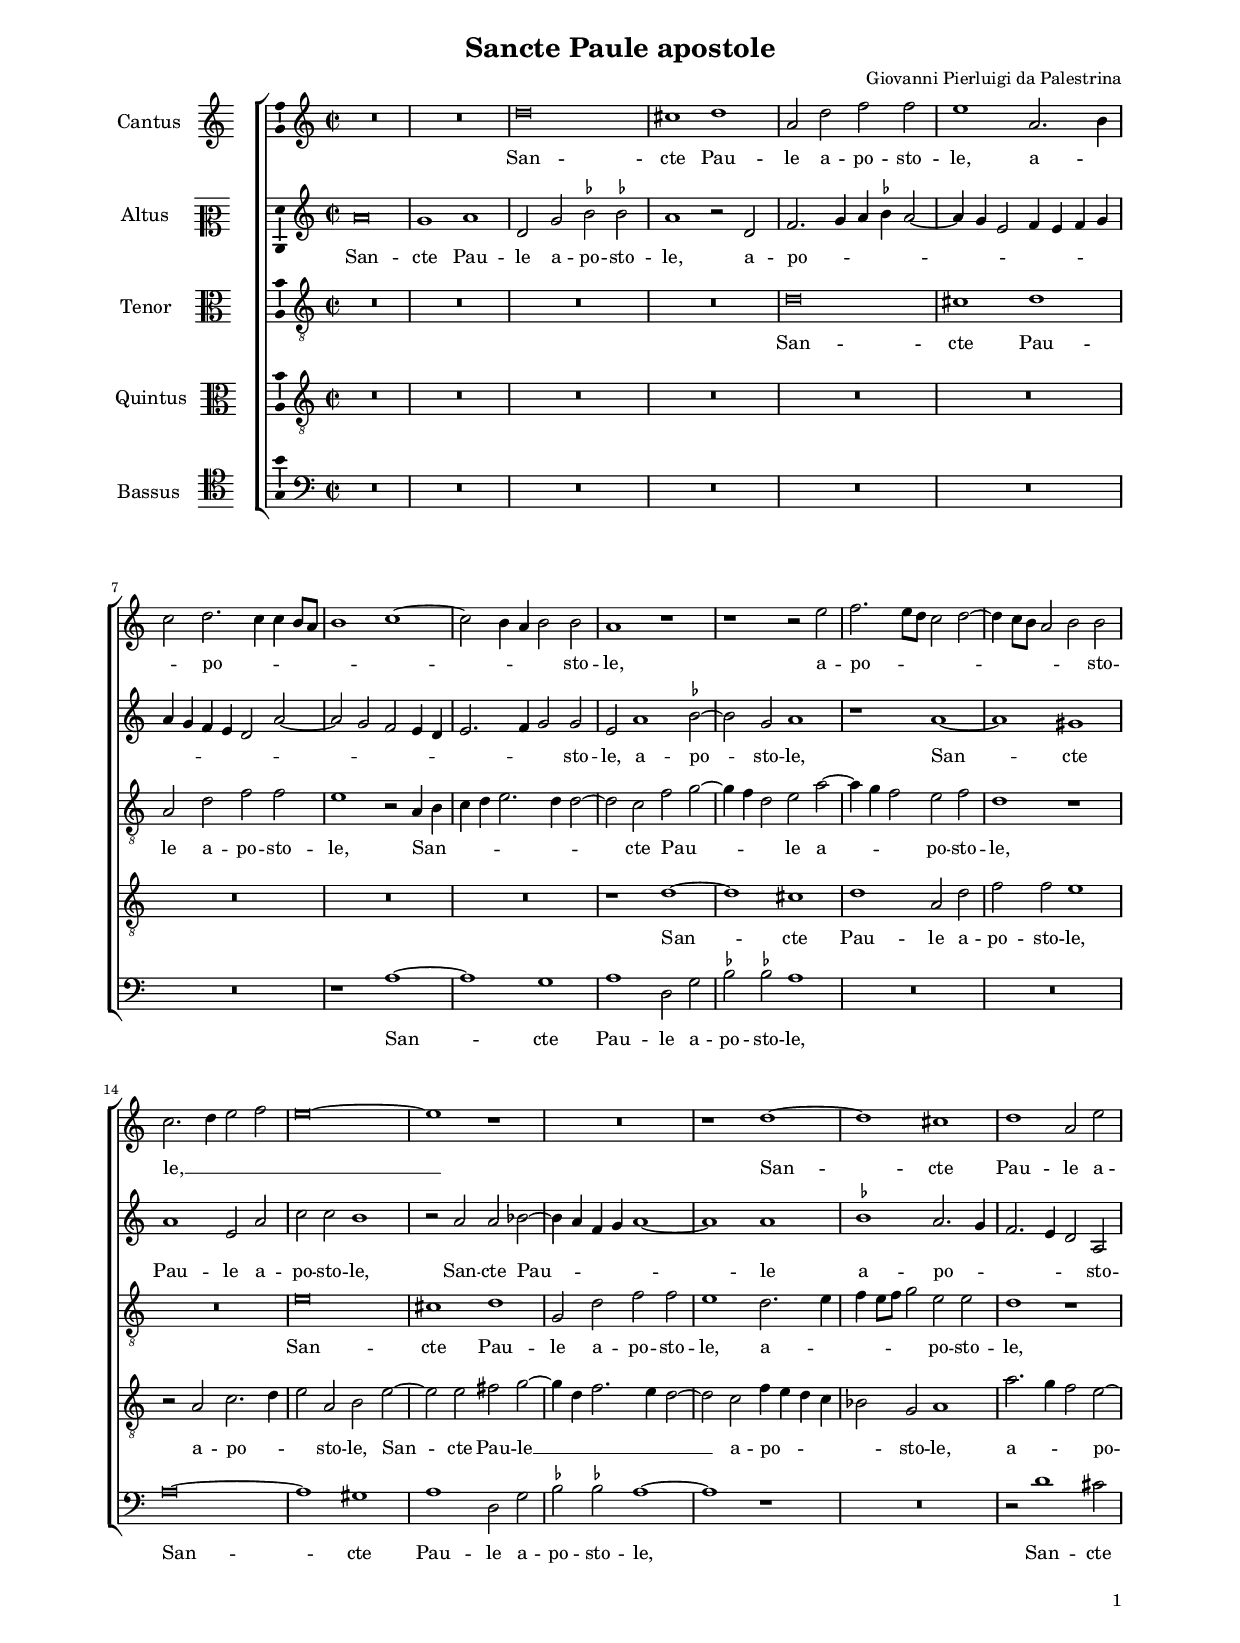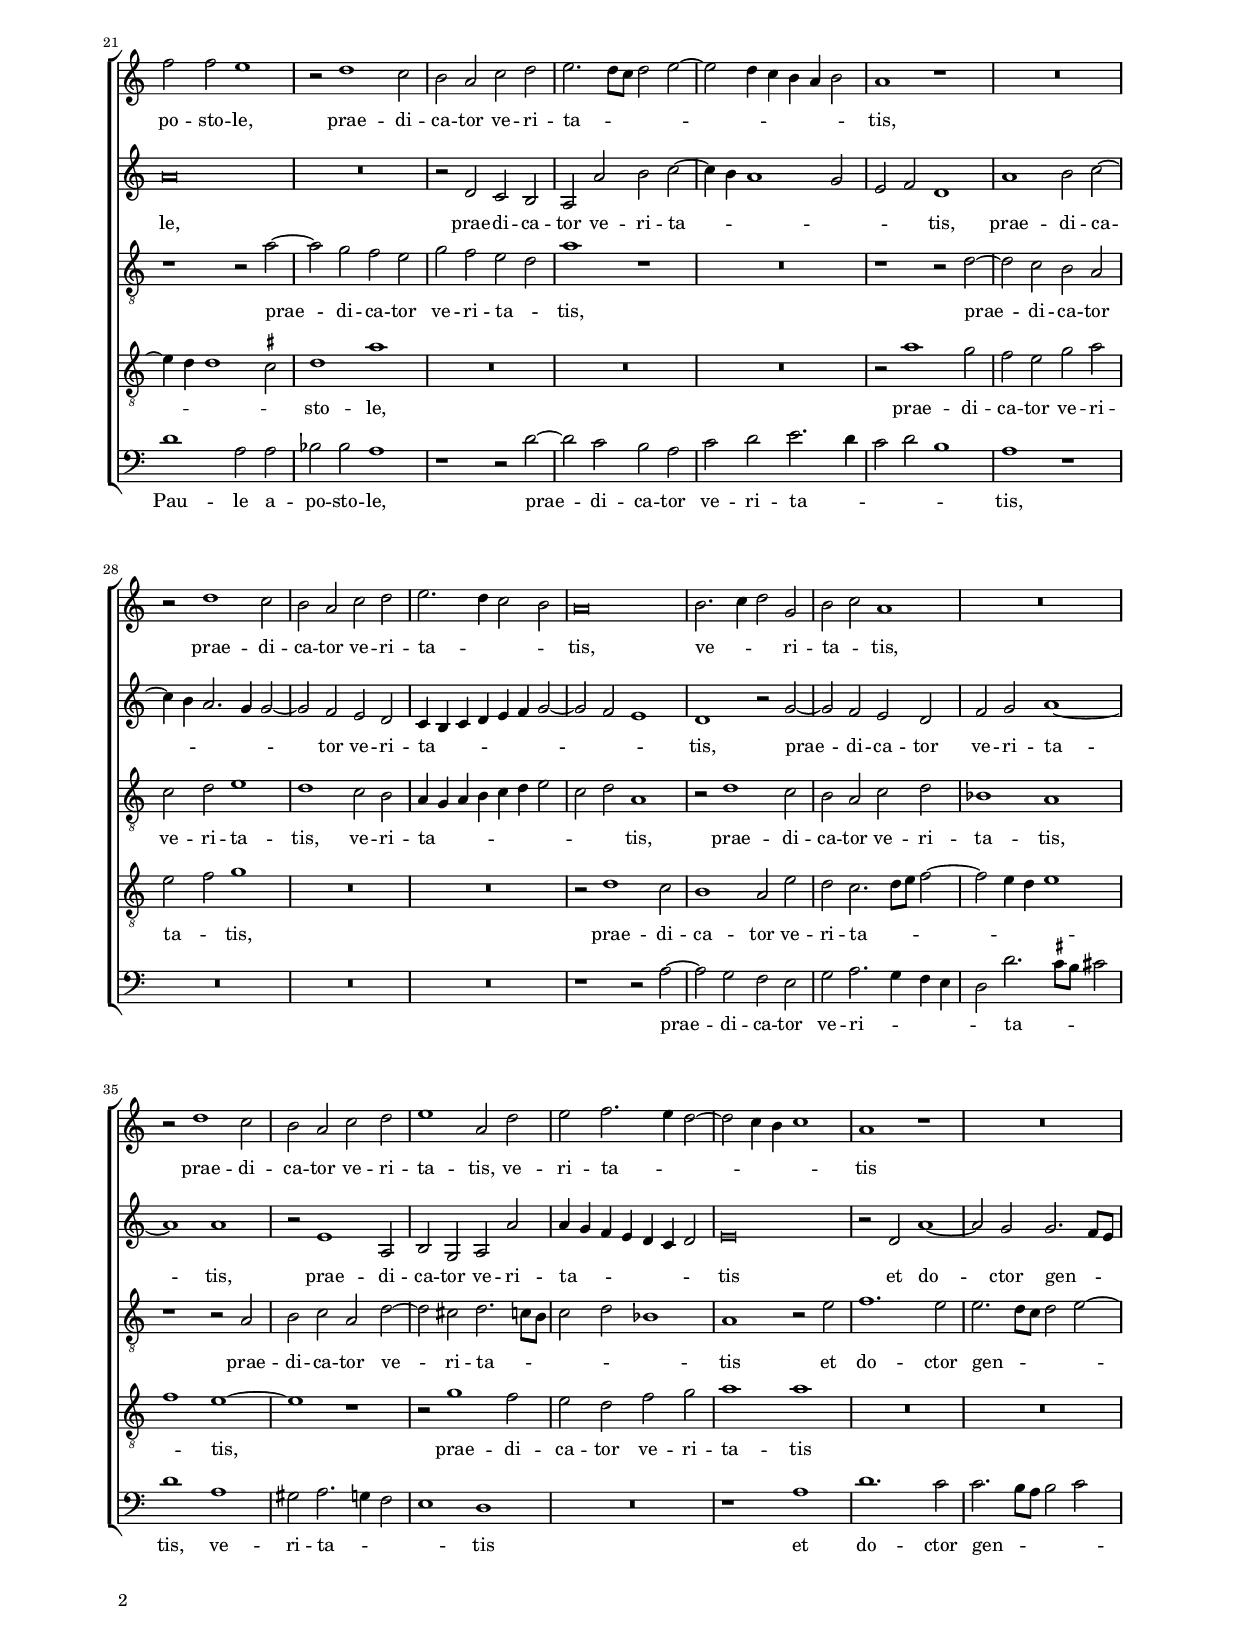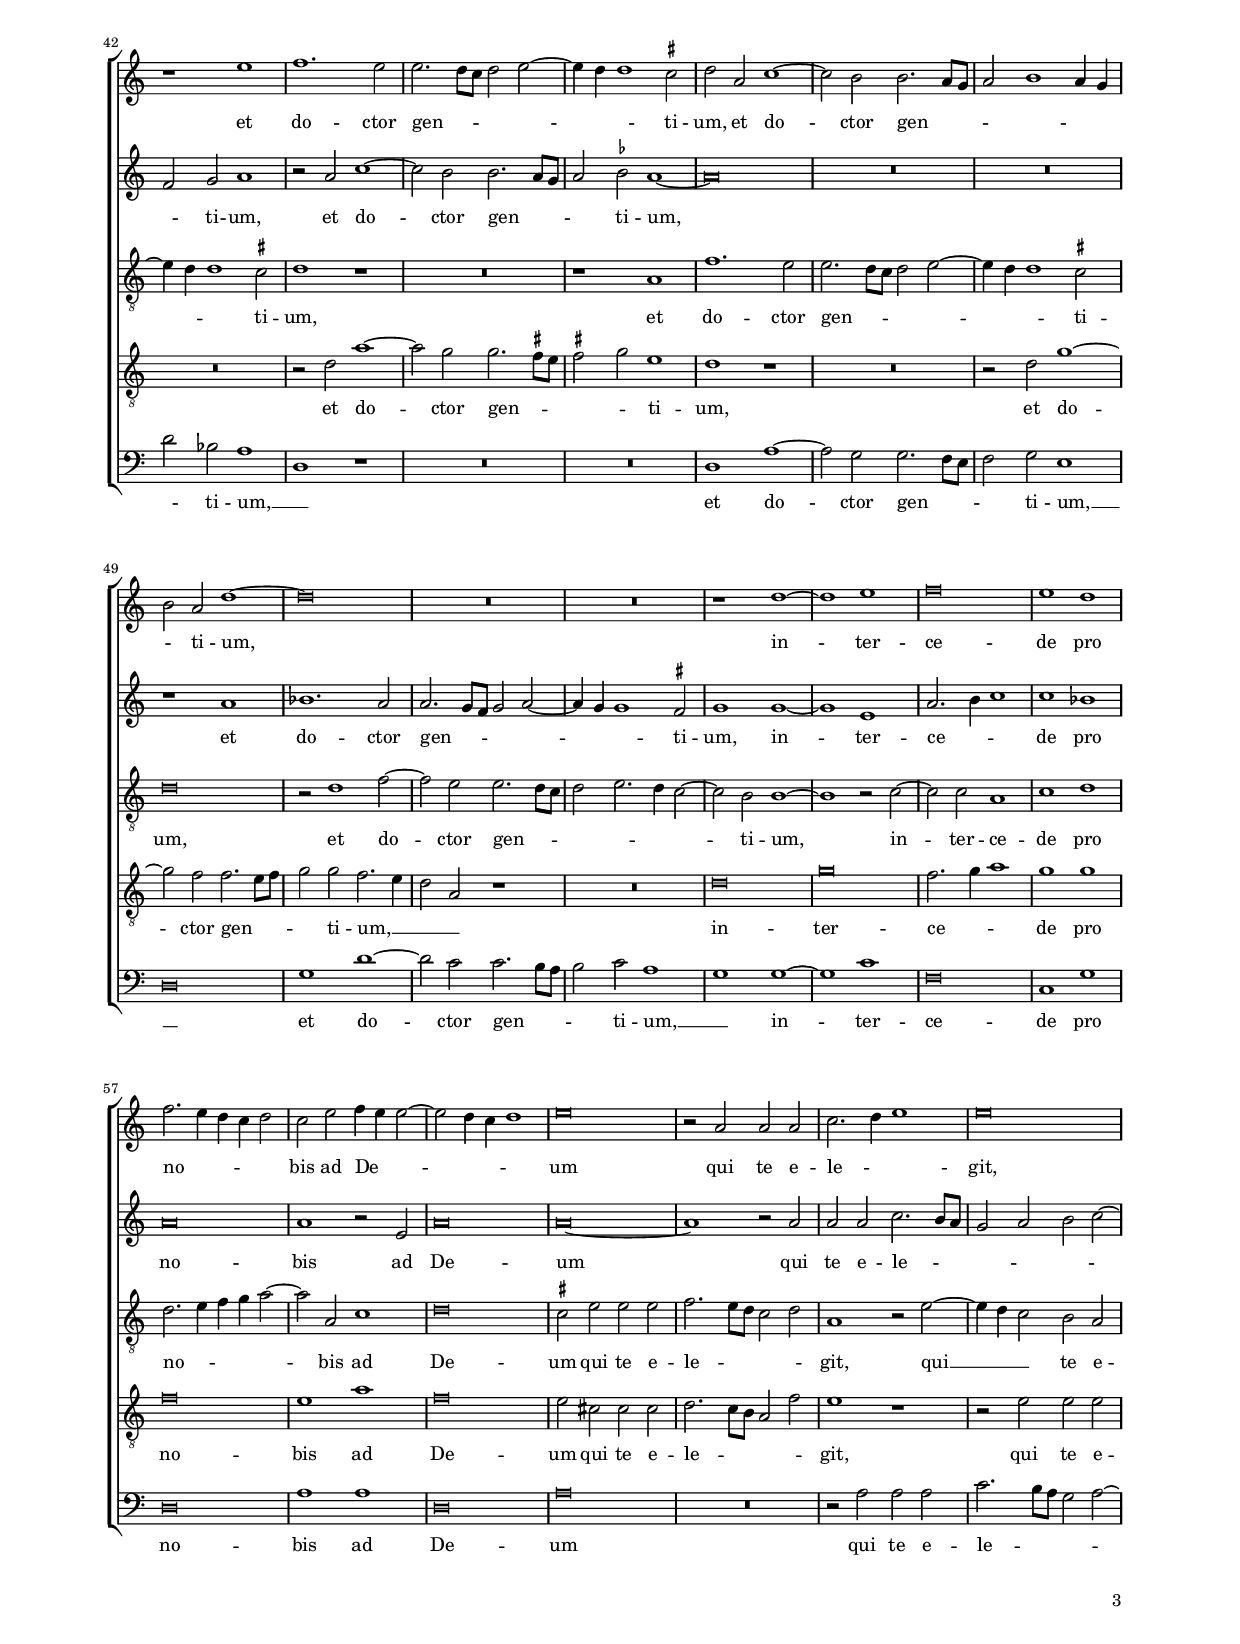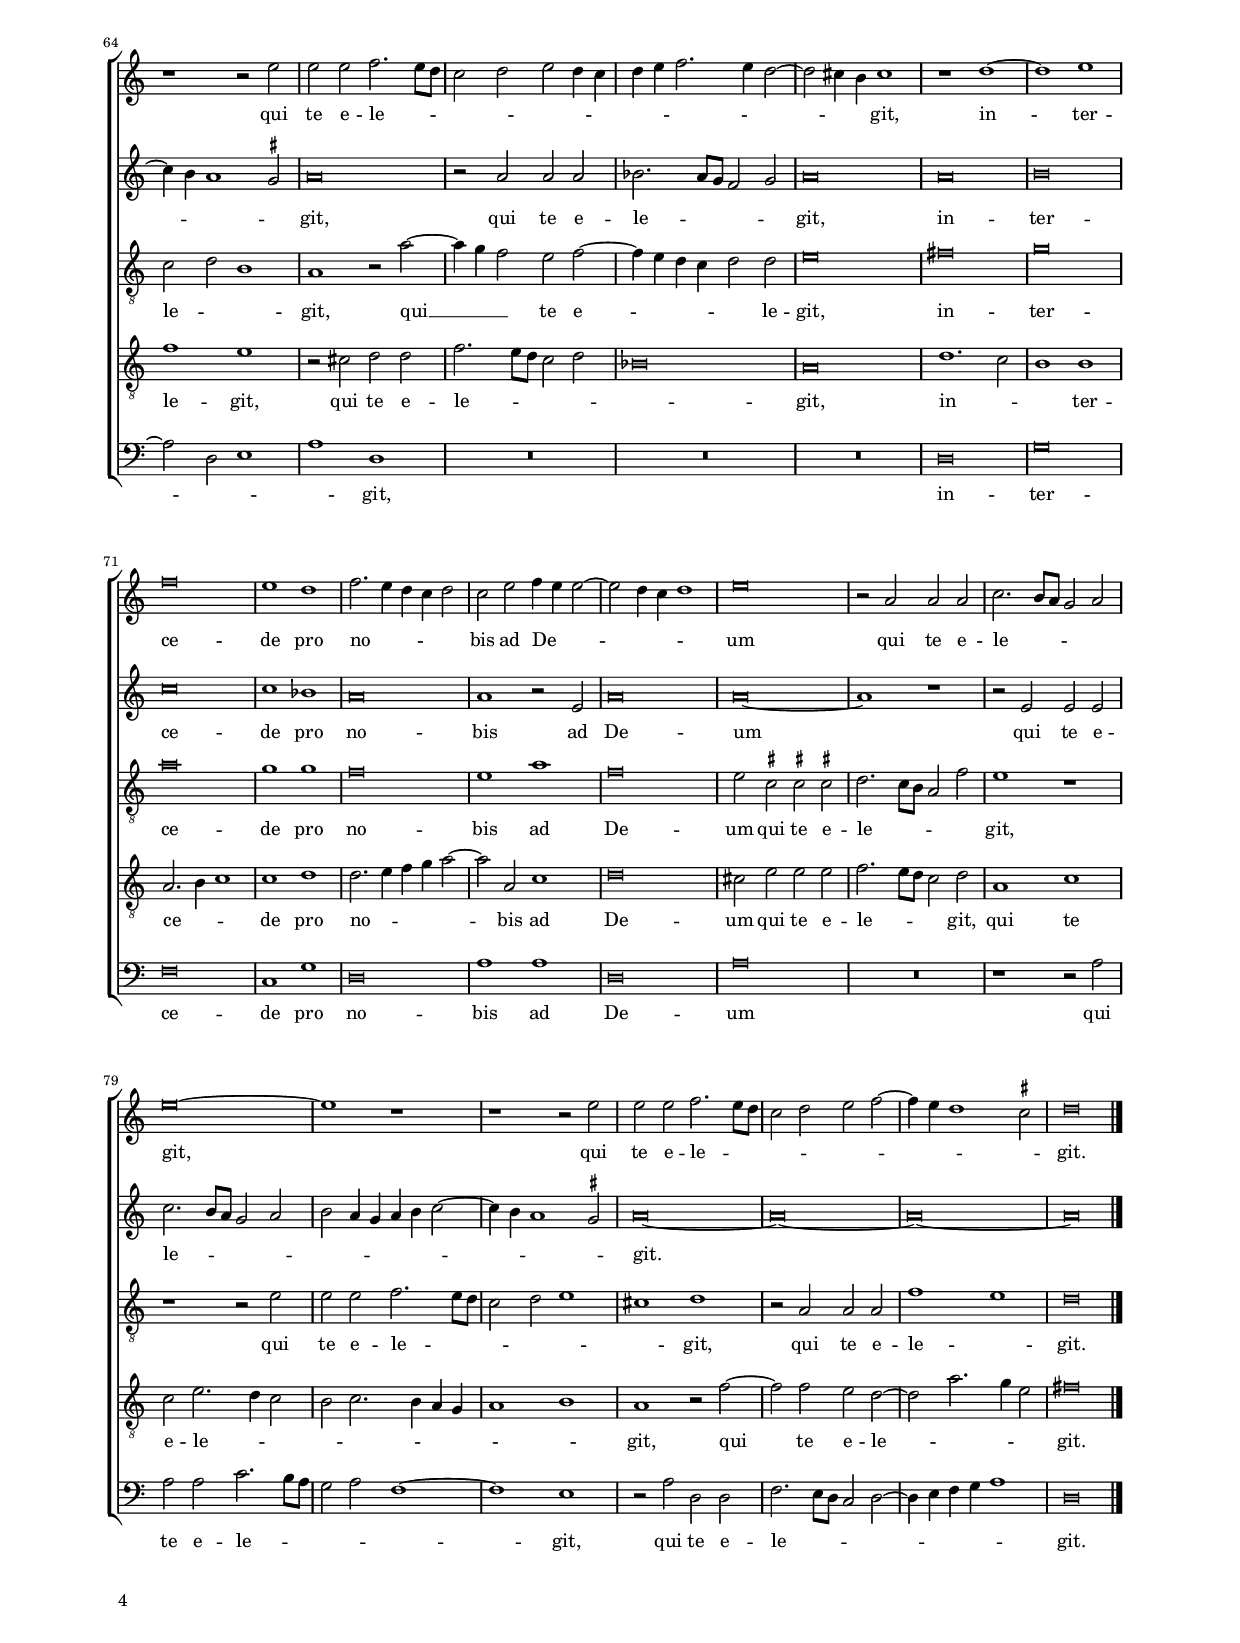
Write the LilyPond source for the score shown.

\header
{
  title="Sancte Paule apostole"
  composer="Giovanni Pierluigi da Palestrina"
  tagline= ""
}

\version "2.20.0"
\language deutsch
#(set-global-staff-size 15)
% #(set-default-paper-size "letter")
#(ly:set-option 'point-and-click #f)


\paper
	{
	top-margin = 1.8 \cm
	bottom-margin = 1.2 \cm
	left-margin = 2 \cm
	right-margin = 2 \cm
	ragged-bottom = ##f
	ragged-last-bottom = ##t
	print-page-number = ##f
	system-system-spacing = #'((basic-distance . 17) (minimum-distance . 14) (padding . 7) (strechability . 150))
    oddFooterMarkup=\markup   \fill-line { "" \fromproperty #'page:page-number-string }
    evenFooterMarkup=\markup  \fill-line { \fromproperty #'page:page-number-string "" }
    last-bottom-spacing = #'((basic-distance . 12) (minimum-distance . 7) (padding . 4))
	systems-per-page = 3
    page-count = 4
%	min-systems-per-page = 3
%	print-all-headers = ##t
%	print-first-page-number = ##t
%	first-page-number = 1
	}

	
global = {
    % \set Staff.autoBeaming = ##f
	\key c \major
	\time 2/2 \set Score.measureLength = #(ly:make-moment 2/1)
    \set Score.tempoHideNote = ##t
    \tempo 2 = 90
    \skip 1*2*85 \bar "|."
	}

	ficta = { \once \set suggestAccidentals = ##t }

	forget = #(define-music-function (music) (ly:music?) #{
		\accidentalStyle forget
		$music
		\accidentalStyle default
		#})

	m = \melisma
	me = \melismaEnd
%	\mark \markup { \override #'(style . baroque) { \note  #"breve" #1 = \note #"breve." #1 } }

    

incipitcantus = \markup { \score {
	{
	\set Staff.instrumentName = \markup { \fontsize #1 "Cantus" }
	\key c \major
	\clef violin
	s4 \bar ""
	}
	\layout  {
	raggedright = ##t
	indent = 1.6 \cm
	line-width = 2.2\cm
	\context { \Staff \remove Time_signature_engraver }
	\override Staff.Clef.Y-extent = #'(0 . 0)
	}} \hspace #1 }

      
incipitaltus = \markup { \score {
	{
	\set Staff.instrumentName = \markup { \fontsize #1 "Altus" }
	\key c \major
	\clef mezzosoprano
	s4 \bar ""
	}
	\layout  {
	raggedright = ##t
	indent = 1.6 \cm
	line-width = 2.2\cm
	\context { \Staff \remove Time_signature_engraver }
	\override Staff.Clef.Y-extent = #'(0 . 0)
	}} \hspace #1 }


incipittenor = \markup { \score {
	{
	\set Staff.instrumentName = \markup { \fontsize #1 "Tenor" }
	\key c \major
	\clef alto
	s4 \bar ""
	}
	\layout  {
	raggedright = ##t
	indent = 1.6 \cm
	line-width = 2.2\cm
	\context { \Staff \remove Time_signature_engraver }
	\override Staff.Clef.Y-extent = #'(0 . 0)
	}} \hspace #1 }
      
      
incipitquintus = \markup { \score {
	{
	\set Staff.instrumentName = \markup { \fontsize #1 "Quintus" }
	\key c \major
	\clef alto
	s4 \bar ""
	}
	\layout  {
	raggedright = ##t
	indent = 1.6 \cm
	line-width = 2.2\cm
	\context { \Staff \remove Time_signature_engraver }
	\override Staff.Clef.Y-extent = #'(0 . 0)
	}} \hspace #1 }
      
      
incipitbassus = \markup { \score {
	{
	\set Staff.instrumentName = \markup { \fontsize #1 "Bassus" }
	\key c \major
	\clef tenor
	s4 \bar ""
	}
	\layout  {
	raggedright = ##t
	indent = 1.6 \cm
	line-width = 2.2\cm
	\context { \Staff \remove Time_signature_engraver }
	\override Staff.Clef.Y-extent = #'(0 . 0)
	}} \hspace #1 }


cantus =  \relative c''
	{
	R\breve
	R\breve
	d\breve
	cis1 d
%5
	a2 d f f |
	e1 a,2. h4
	c2 d2.c4 c h8 a
	h1 c~
	c2 h4 a h2 h
%10
	a1 r |
	r1 r2 e'
	f2. e8 d c2 d~
	d4 c8 h a2 h h
	c2. d4 e2 f
%15
	e\breve~ |
	e1 r
	R\breve
	r1 d~
	d1 cis
%20
	d1 a2 e' |
	f2 f e1
	r2 d1 c2
	h2 a c d
	e2. d8 c d2 e~
%25
	e2 d4 c h a h2 |
	a1 r
	R\breve
	r2 d1 c2
	h2 a c d
%30
	e2. d4 c2 h |
	a\breve
	h2. c4 d2 g,
	h2 c a1
	R\breve
%35
	r2 d1 c2 |
	h2 a c d
	e1 a,2 d
	e2 f2. e4 d2~
	d2 c4 h c1
%40
	a1 r |
	R\breve
	r1 e'
	f1. e2
	e2. d8 c d2 e~
%45
	e4 d d1 \ficta cis2 |
	d2 a c1~
	c2 h h2. a8 g
	a2 h1 a4 g
	h2 a d1~
%50
	d\breve |
	R\breve
	R\breve
	r1 d~
	d1 e
%55
	f\breve |
	e1 d
	f2. e4 d c d2
	c2 e f4 e e2~
	e2 d4 c d1
%60
	e\breve |
	r2 a, a a
	c2. d4 e1
	e\breve
	r1 r2 e
%65
	e2 e f2. e8 d |
	c2 d e d4 c
	d4 e f2. e4 d2~
	d2 cis4 h cis1
	r1 d~
%70
	d1 e |
	f\breve
	e1 d
	f2. e4 d c d2
	c2 e f4 e e2~
%75
	e2 d4 c d1 |
	e\breve
	r2 a, a a
	c2. h8 a g2 a
	e'\breve~
%80
	e1 r |
	r1 r2 e
	e2 e f2. e8 d
	c2 d e f~
	f4 e d1 \ficta cis2
%85
	d\breve |
	}


altus =  \relative c'
        {
	a'\breve
	g1 a
	d,2 g \ficta b \ficta b!
	a1 r2 d,
%5
	f2. g4 a \ficta b a2~ |
	a4 g e2 f4 e f g
	a4 g f e d2 a'~
	a2 g f e4 d
	e2. f4 g2 g
%10
	e2 a1 \ficta b2~ |
	\ficta b2 g a1
	r1 a~
	a1 gis
	a1 e2 a
%15
	c2 c h1 |
	r2 a a b~
	b4 a f g a1~
	a1 a
	\ficta b1 a2. g4
%20
	f2. e4 d2 a |
	a'\breve
	R\breve
	r2 d, c h
	a2 a' h c~
%25
	c4 h a1 g2 |
	e2 f d1
	a'1 h2 c~
	c4 h a2. g4 g2~
	g2 f e d
%30
	c4 h c d e f g2~ |
	g2 f e1
	d1 r2 g~
	g2 f e d
	f2 g a1~
%35
	a1 a |
	r2 e1 a,2
	h2 g a2 a'
	a4 g f e d c d2
	e\breve
%40
	r2 d a'1~ |
	a2 g g2. f8 e 
	f2 g a1
	r2 a c1~
	c2 h h2. a8 g
%45
	a2 \ficta b a1~ |
	a\breve
	R\breve
	R\breve
	r1 a
%50
	b1. a2 |
	a2. g8 f g2 a~
	a4 g g1 \ficta fis2
	g1 g~
	g1 e
%55
	a2. h4 c1 |
	c1 b
	a\breve
	a1 r2 e
	a\breve
%60
	a\breve~ |
	a1 r2 a
	a2 a c2. h8 a
	g2 a h c~
	c4 h a1 \ficta gis2
%65
	a\breve |
	r2 a a a
	b2. a8 g f2 g
	a\breve
	a\breve
%70
	h\breve |
	c\breve
	c1 b
	a\breve
	a1 r2 e
%75
	a\breve |
	a\breve~
	a1 r
	r2 e e e
	c'2. h8 a g2 a
%80
	h2 a4 g a h c2~ |
	c4 h a1 \ficta gis2
	a\breve~
	a\breve~
	a\breve~
%85
	a\breve |
	}


tenor =  \relative c'
	{
	R\breve
	R\breve
	R\breve
	R\breve
%5
	d\breve |
	cis1 d
	a2 d f f
	e1 r2 a,4 h
	c4 d e2. d4 d2~
%10
	d2 c f g~ |
	g4 f d2 e a~
	a4 g f2 e f
	d1 r
	R\breve
%15
	e\breve |
	cis1 d
	g,2 d' f f
	e1 d2. e4
	f4 e8 f g2 e e
%20
	d1 r |
	r1 r2 a'~
	a2 g f e
	g2 f e d
	a'1 r
%25
	R\breve |
	r1 r2 d,~
        d2 c h a
	c2 d e1
	d1 c2 h
%30
	a4 g a h c d e2 |
	c2 d a1
	r2 d1 c2
	h2 a c d
	b1 a
%35
	r1 r2 a |
	h2 c a d~
	d2 cis d2. c8 h
	c2 d b1
	a1 r2 e'
%40
	f1. e2 |
	e2. d8 c d2 e~
	e4 d d1 \ficta cis2
	d1 r
	R\breve
%45
	r1 a |
	f'1. e2
	e2. d8 c d2 e~
	e4 d d1 \ficta cis2
	d\breve
%50
	r2 d1 f2~ |
	f2 e e2. d8 c
	d2 e2. d4 c2~
	c2 h h1~
	h1 r2 c~
%55
	c2 c a1 |
	c1 d
	d2. e4 f g a2~
	a2 a, c1
	d\breve
%60
	\ficta cis2 e e e |
	f2. e8 d c2 d
	a1 r2 e'~
	e4 d c2 h a
	c2 d h1
%65
	a1 r2 a'~ |
	a4 g f2 e f~
	f4 e d c d2 d
	e\breve
	fis\breve
%70
	g\breve |
	a\breve
	g1 g
	f\breve
	e1 a
%75
	f\breve |
	e2 \ficta cis \ficta cis! \ficta cis!
	d2. c8 h a2 f'
	e1 r
	r1 r2 e
%80
	e2 e f2. e8 d |
	c2 d e1
	cis1 d
	r2 a a a
	f'1 e
%85
	d\breve |
	}


quintus  =  \relative c'
	{
	R\breve
	R\breve
	R\breve
	R\breve
%5
	R\breve |
	R\breve
	R\breve
	R\breve
	R\breve
%10
	r1 d~ |
	d1 cis
	d1 a2 d
	f2 f e1
	r2 a, c2. d4
%15
	e2 a, h e~ |
	e2 e fis g~
	g4 d f2. e4 d2~
	d2 c f4 e d c
	b2 g a1
%20
	a'2. g4 f2 e~ |
	e4 d d1 \ficta cis2
	d1 a'
	R\breve
	R\breve
%25
	R\breve |
	r2 a1 g2
	f2 e g a
	e2 f g1
	R\breve
%30
	R\breve |
	r2 d1 c2
	h1 a2 e'
	d2 c2. d8 e f2~
	f2 e4 d e1
%35
	f1 e~ |
	e1 r
	r2 g1 f2
	e2 d f g
	a1 a
%40
	R\breve |
	R\breve
	R\breve
	r2 d, a'1~
	a2 g g2. \ficta fis8 e
%45
	\ficta fis2 g e1 |
	d1 r
	R\breve
	r2 d g1~
	g2 f f2. e8 f
%50
	g2 g f2. e4 |
	d2 a r1
	R\breve
	d\breve
	g\breve
%55
	f2. g4 a1 |
	g1 g
	f\breve
	e1 a
	f\breve
%60
	e2 cis cis cis |
	d2. c8 h a2 f'
	e1 r
	r2 e e e
	f1 e
%65
	r2 cis d d |
	f2. e8 d c2 d
	b\breve
	a\breve
	d1. c2
%70
	h1 h |
	a2. h4 c1
	c1 d
	d2. e4 f g a2~
	a2 a, c1
%75
	d\breve |
	cis2 e e e
	f2. e8 d c2 d
	a1 c
	c2 e2. d4 c2
%80
	h2 c2. h4 a g |
	a1 h
	a1 r2 f'~
	f2 f e d~
	d2 a'2. g4 e2
%85
	fis\breve |
	}


bassus  =  \relative c
	{
	R\breve
	R\breve
	R\breve
	R\breve
%5
	R\breve |
	R\breve
	R\breve
	r1 a'~
	a1 g
%10
	a1 d,2 g |
	\ficta b2 \ficta b! a1
	R\breve
	R\breve
	a\breve~
%15
	a1 gis |
	a1 d,2 g
	\ficta b2 \ficta b! a1~
	a1 r
	R\breve
%20
	r2 d1 cis2 |
	d1 a2 a
	b2 b a1
	r1 r2 d~
	d2 c h a
%25
	c2 d e2. d4 |
	c2 d h1
	a1 r
	R\breve
	R\breve
%30
	R\breve |
	r1 r2 a~
	a2 g f e
	g2 a2. g4 f e
	d2 d'2. \ficta cis8 h cis!2
%35
	d1 a |
	gis2 a2. g4 f2
	e1 d
	R\breve
	r1 a'
%40
	d1. c2 |
	c2. h8 a h2 c
	d2 b a1
	d,1 r
	R\breve |
%45
    R\breve
	d1 a'~
	a2 g g2. f8 e
	f2 g e1
	d\breve |
%50
    g1 d'~
	d2 c c2. h8 a
	h2 c a1
	g1 g~
	g1 c |
%55
    f,\breve
	c1 g'
	d\breve
	a'1 a
	d,\breve |
%60
    a'\breve
	R\breve
	r2 a a a
	c2. h8 a g2 a~
	a2 d, e1 |
%65
    a1 d,
	R\breve
	R\breve
	R\breve
	d\breve |
%70
    g\breve
	f\breve
	c1 g'
	d\breve
	a'1 a |
%75
    d,\breve
	a'\breve
	R\breve
	r1 r2 a
	a2 a c2. h8 a |
%80
        g2 a f1~
	f1 e
	r2 a d, d
	f2. e8 d c2 d~
	d4 e f g a1 |
%85
    d,\breve |
	}

    
lyricscantus = \lyricmode {
	    San -- cte Pau -- le a -- po -- sto -- le,
        a -- _ _ po -- _ _ _ _ _ _ _ _ _ sto -- le,
        a -- po -- _ _ _ _ _ _ _ _ sto -- le, __ _ _ _ _
        San -- cte Pau -- le a -- po -- sto -- le,
        prae -- di -- ca -- tor ve -- ri -- ta -- _ _ _ _ _ _ _ _ _ tis,
        prae -- di -- ca -- tor ve -- ri -- ta -- _ _ _ tis,
        ve -- _ _ ri -- ta -- _ tis,
        prae -- di -- ca -- tor ve -- ri -- ta -- tis,
        ve -- ri -- ta -- _ _ _ _ _ tis
        et do -- ctor gen -- _ _ _ _ _ _ ti -- um,
        et do -- ctor gen -- _ _ _ _ _ _ _ ti -- um,
        in -- ter -- ce -- de pro no -- _ _ _ _ bis ad De -- _ _ _ _ _ um
        qui te e -- le -- _ _ git,
        qui te e -- le -- _ _ _ _ _ _ _ _ _ _ _ _ _ _ git,
        in -- ter -- ce -- de pro no -- _ _ _ _ bis ad De -- _ _ _ _ _ um
        qui te e -- le -- _ _ _ _ git,
        qui te e -- le -- _ _ _ _ _ _ _ _ _ git.
	}


lyricsaltus = \lyricmode {
	    San -- cte Pau -- le a -- po -- sto -- le,
        a -- po -- _ _ _ _ _ _ _ _ _ _ _ _ _ _ _ _ _ _ _ _ _ _ _ sto -- le,
        a -- po -- sto -- le,
        San -- cte Pau -- le a -- po -- sto -- le,
        San -- cte Pau -- _ _ _ _ le a -- po -- _ _ _ _ sto -- le,
        prae -- di -- ca -- tor ve -- ri -- ta -- _ _ _ _ _ tis,
        prae -- di -- ca -- _ _ _ _ tor ve -- ri -- ta -- _ _ _ _ _ _ _ _ tis,
        prae -- di -- ca -- tor ve -- ri -- ta -- tis,
        prae -- di -- ca -- tor ve -- ri -- ta -- _ _ _ _ _ _ tis
        et do -- ctor gen -- _ _ _ ti -- um,
        et do -- ctor gen -- _ _ _ ti -- um,
        et do -- ctor gen -- _ _ _ _ _ _ ti -- um,
        in -- ter -- ce -- _ _ de pro no -- bis ad De -- um
        qui te e -- le -- _ _ _ _ _ _ _ _ _ git,
        qui te e -- le -- _ _ _ _ git,
        in -- ter -- ce -- de pro no -- bis ad De -- um
        qui te e -- le -- _ _ _ _ _ _ _ _ _ _ _ _ _ git.
	}


lyricstenor = \lyricmode {
	    San -- cte Pau -- le a -- po -- sto -- le,
        San -- _ _ _ _ _ _ cte Pau -- _ _ _ le a -- _ _ po -- sto -- le,
        San -- cte Pau -- le a -- po -- sto -- le,
        a -- _ _ _ _ _ po -- sto -- le,
        prae -- di -- ca -- tor ve -- ri -- ta -- _ tis,
        prae -- di -- ca -- tor ve -- ri -- ta -- tis,
        ve -- ri -- ta -- _ _ _ _ _ _ _ _ tis,
        prae -- di -- ca -- tor ve -- ri -- ta -- tis,
        prae -- di -- ca -- tor ve -- ri -- ta -- _ _ _ _ _ tis
        et do -- ctor gen -- _ _ _ _ _ _ ti -- um,
        et do -- ctor gen -- _ _ _ _ _ _ ti -- um,
        et do -- ctor gen -- _ _ _ _ _ _ ti -- um,
        in -- ter -- ce -- de pro no -- _ _ _ _ bis ad De -- um
        qui te e -- le -- _ _ _ _ git,
        qui __ _ _ te e -- le -- _ _ git,
        qui __ _ _ te e -- _ _ _ _ le -- git,
        in -- ter -- ce -- de pro no -- bis ad De -- um
        qui te e -- le -- _ _ _ _ git,
        qui te e -- le -- _ _ _ _ _ _ git,
        qui te e -- le -- _ git.
	}


lyricsquintus = \lyricmode {
	    San -- cte Pau -- le a -- po -- sto -- le,
        a -- po -- _ _ sto -- le,
        San -- cte Pau -- le __ _ _ _ _ a -- po -- _ _ _ _ sto -- le,
        a -- _ _ po -- _ _ _ sto -- le,
        prae -- di -- ca -- tor ve -- ri -- ta -- _ tis,
        prae -- di -- ca -- tor ve -- ri -- ta -- _ _ _ _ _ _ _ tis,
        prae -- di -- ca -- tor ve -- ri -- ta -- tis
        et do -- ctor gen -- _ _ _ _ ti -- um,
        et do -- ctor gen -- _ _ _ ti -- um, __ _ _ _
        in -- ter -- ce -- _ _ de pro no -- bis ad De -- um
        qui te e -- le -- _ _ _ _ git,
        qui te e -- le -- git,
        qui te e -- le -- _ _ _ _ _ git,
        in -- _ _ ter -- ce -- _ _ de pro no -- _ _ _ _ bis ad De -- um
        qui te e -- le -- _ _ _ git,
        qui te e -- le -- _ _ _ _ _ _ _ _ _ git,
        qui te e -- le -- _ _ _ git.
	}


lyricsbassus = \lyricmode {
	    San -- cte Pau -- le a -- po -- sto -- le,
        San -- cte Pau -- le a -- po -- sto -- le,
        San -- cte Pau -- le a -- po -- sto -- le,
        prae -- di -- ca -- tor ve -- ri -- ta -- _ _ _ _ tis,
        prae -- di -- ca -- tor ve -- ri -- _ _ _ _ ta -- _ _ _ tis,
        ve -- ri -- ta -- _ _ _ tis
        et do -- ctor gen -- _ _ _ _ _ ti -- um, __ _
        et do -- ctor gen -- _ _ _ ti -- um, __ _
        et do -- ctor gen -- _ _ _ ti -- um, __ _
        in -- ter -- ce -- de pro no -- bis ad De -- um
        qui te e -- le -- _ _ _ _ _ _ _ git,
        in -- ter -- ce -- de pro no -- bis ad De -- um
        qui te e -- le -- _ _ _ _ _ git,
        qui te e -- le -- _ _ _ _ _ _ _ _ git.
	}

\score
{  
    % \transpose {
	\new ChoirStaff \with { \override StaffGrouper.staff-staff-spacing.basic-distance = #12 }
	<<

	\new Staff << \global
	\new Voice="v1" {
		\set Staff.instrumentName=\incipitcantus
%		\set Staff.instrumentName= "S"
		\set Staff.midiInstrument = "reed organ"
		\clef violin
		\cantus }
	\new Lyrics \lyricsto "v1" {\lyricscantus }
	>>


	\new Staff << \global
	\new Voice="v2" {
		\set Staff.instrumentName=\incipitaltus
%		\set Staff.instrumentName= "A"
		\set Staff.midiInstrument = "reed organ"
                \clef violin % "G_8"
		\altus}
	\new Lyrics \lyricsto "v2" {\lyricsaltus }
	>>


	\new Staff << \global
	\new Voice="v3" {
		\set Staff.instrumentName=\incipittenor
%		\set Staff.instrumentName= "T"
		\set Staff.midiInstrument = "reed organ"
		\clef "G_8"
		\tenor }
	\new Lyrics \lyricsto "v3" {\lyricstenor }
	>>


	\new Staff << \global
	\new Voice="v5" {
		\set Staff.instrumentName=\incipitquintus
%		\set Staff.instrumentName= "Q"
		\set Staff.midiInstrument = "reed organ"
		\clef "G_8"
		\quintus}
	\new Lyrics \lyricsto "v5" {\lyricsquintus }
	>>


	\new Staff << \global
	\new Voice="v4" {
		\set Staff.instrumentName=\incipitbassus
%		\set Staff.instrumentName= "B"
		\set Staff.midiInstrument = "reed organ"
		\clef bass 
		\bassus }
	\new Lyrics \lyricsto "v4" {\lyricsbassus}
	>>

	>>
	% } % transpose

	\layout
	{
	indent = 2.5\cm
	\context { \Lyrics \override VerticalAxisGroup.nonstaff-relatedstaff-spacing.padding = #1.4 }
%	\context { \Lyrics \override LyricText.font-size = #1 }
	\context { \Staff \override TimeSignature.break-visibility = #end-of-line-invisible }
	\context { \Staff \consists "Ambitus_engraver" }
%   \context { \Staff \consists "Custos_engraver" }
%   \context { \Staff \override Custos.style = #'mensural }
%	\context { \Voice \override Slur.transparent = ##t }
	\context { \Score \override BarNumber.padding = #2 }
	\context { \Voice \override NoteHead.style = #'baroque }
	}

\midi
	{
    	
	}

}


% EOF
